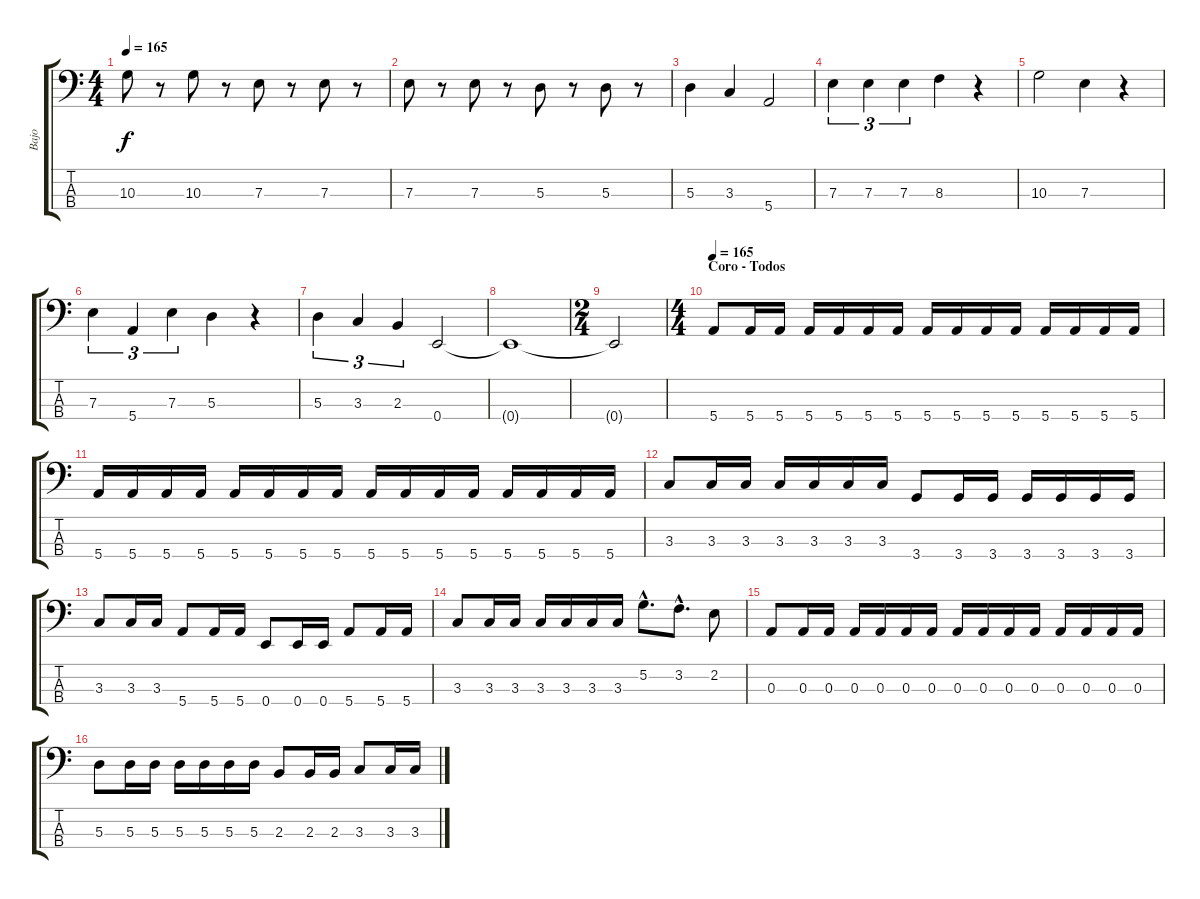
\track ("Bajo" "Bajo") {instrument electricbassfinger}
\staff {score tabs}
\tuning (G2 D2 A1 E1) {hide}
\ts (4 4)
\tempo 165
\clef f4
\ks c
10.3.8{dy f} r.8 10.3.8 r.8 7.3.8 r.8 7.3.8 r.8 |
7.3.8 r.8 7.3.8 r.8 5.3.8 r.8 5.3.8 r.8 |
5.3.4 3.3.4 5.4.2 |
7.3.4{tu (3 2)} 7.3.4{tu (3 2)} 7.3.4{tu (3 2)} 8.3.4 r.4 |
10.3.2 7.3.4 r.4 |
7.3.4{tu (3 2)} 5.4.4{tu (3 2)} 7.3.4{tu (3 2)} 5.3.4 r.4 |
5.3.4{tu (3 2)} 3.3.4{tu (3 2)} 2.3.4{tu (3 2)} 0.4.2 |
0.4{t}.1 |
\ts (2 4)
0.4{t}.2 |
\ts (4 4)
\section ("" "Coro - Todos")
\tempo 165
5.4.8 5.4.16 5.4.16 5.4.16 5.4.16 5.4.16 5.4.16 5.4.16 5.4.16 5.4.16 5.4.16 5.4.16 5.4.16 5.4.16 5.4.16 |
5.4.16 5.4.16 5.4.16 5.4.16 5.4.16 5.4.16 5.4.16 5.4.16 5.4.16 5.4.16 5.4.16 5.4.16 5.4.16 5.4.16 5.4.16 5.4.16 |
3.3.8 3.3.16 3.3.16 3.3.16 3.3.16 3.3.16 3.3.16 3.4.8 3.4.16 3.4.16 3.4.16 3.4.16 3.4.16 3.4.16 |
3.3.8 3.3.16 3.3.16 5.4.8 5.4.16 5.4.16 0.4.8 0.4.16 0.4.16 5.4.8 5.4.16 5.4.16 |
3.3.8 3.3.16 3.3.16 3.3.16 3.3.16 3.3.16 3.3.16 5.2{hac}.8{d} 3.2{hac}.8{d} 2.2.8 |
0.3.8 0.3.16 0.3.16 0.3.16 0.3.16 0.3.16 0.3.16 0.3.16 0.3.16 0.3.16 0.3.16 0.3.16 0.3.16 0.3.16 0.3.16 |
5.3.8 5.3.16 5.3.16 5.3.16 5.3.16 5.3.16 5.3.16 2.3.8 2.3.16 2.3.16 3.3.8 3.3.16 3.3.16
